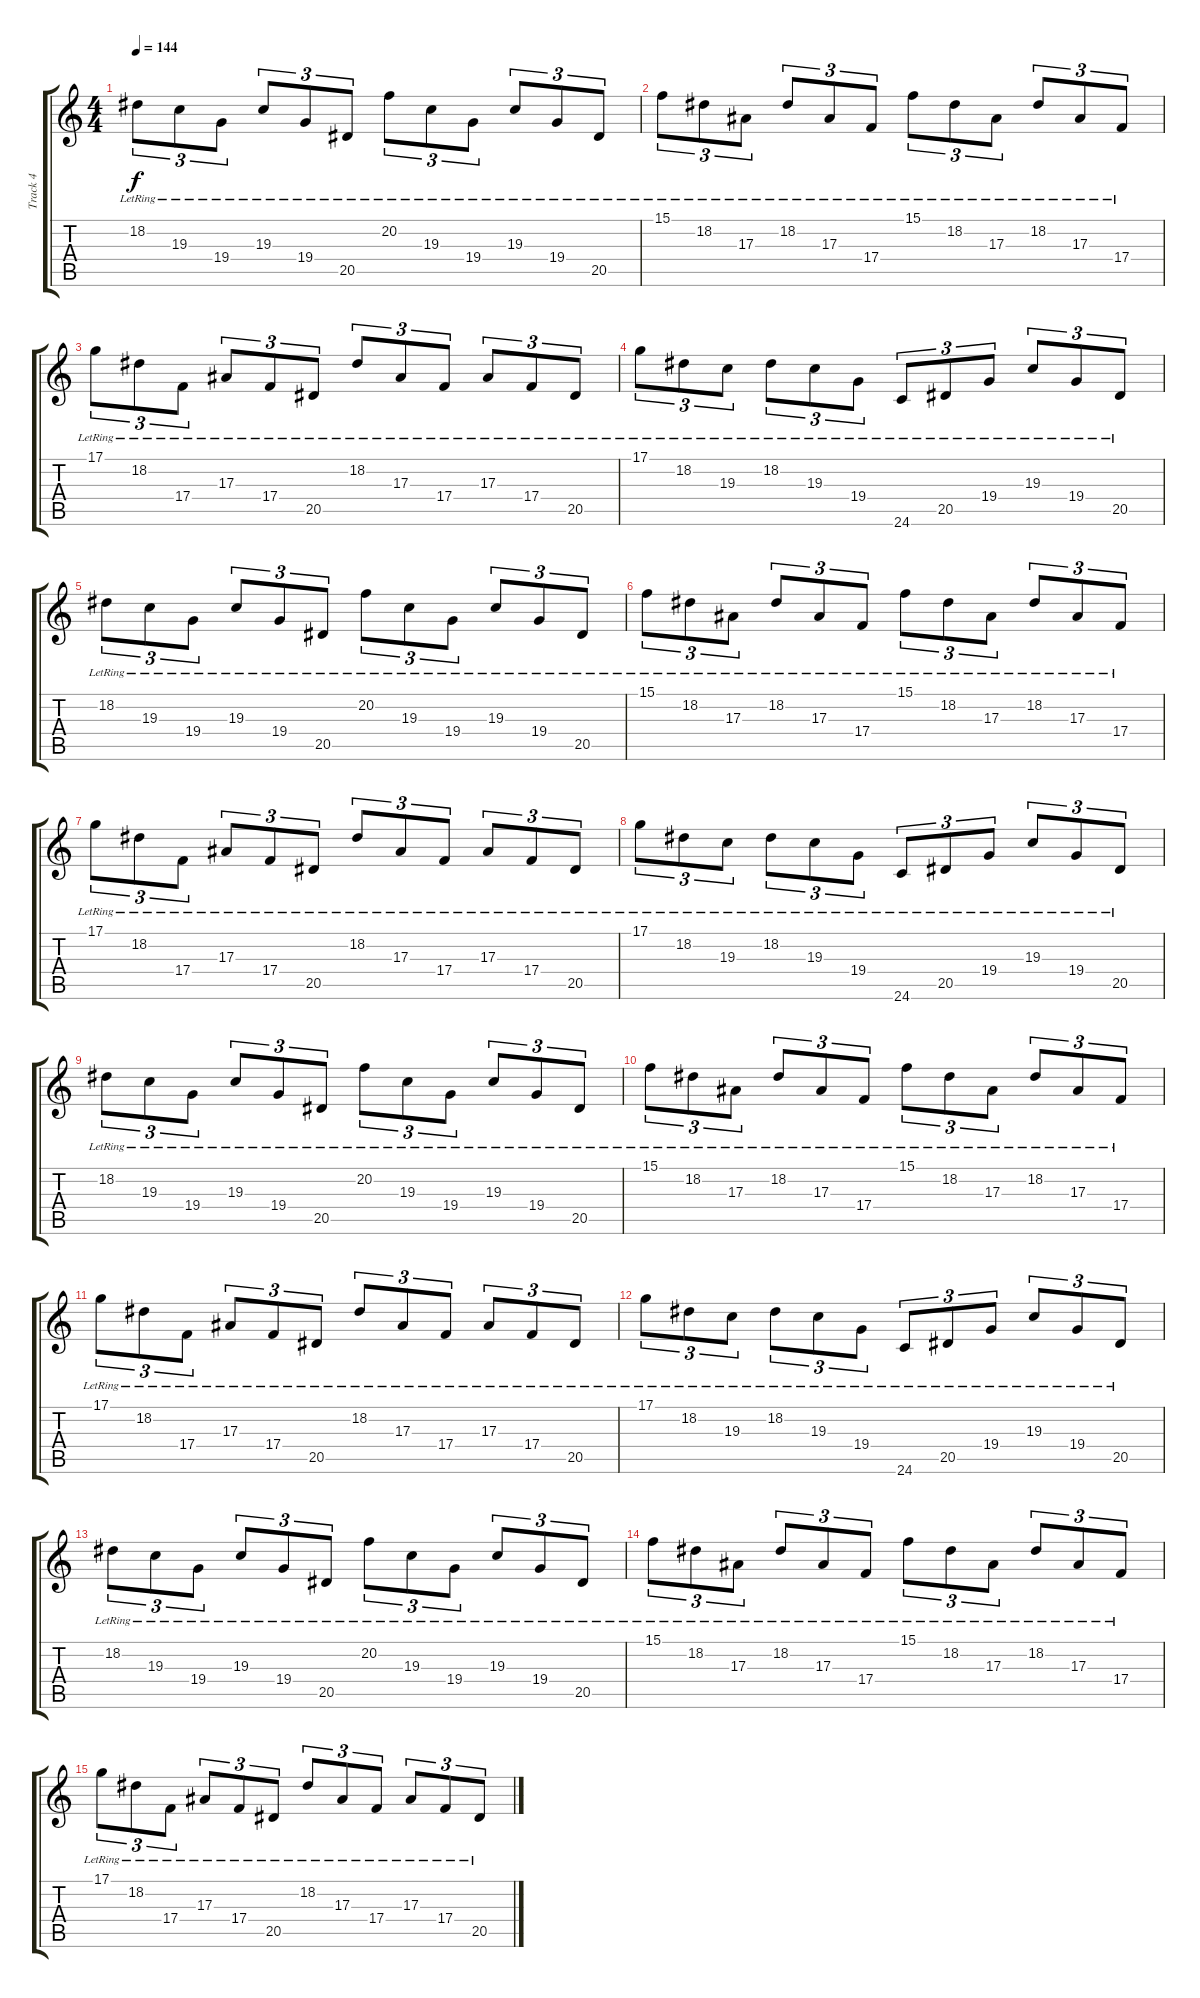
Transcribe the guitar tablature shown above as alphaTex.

\track ("Track 4" "Track 4") {instrument acousticgrandpiano}
\staff {score tabs}
\tuning (D4 A3 F3 C3 G2 C2) {hide}
\ts (4 4)
\tempo 144
\clef g2
\ks c
18.2{lr}.8{tu (3 2) dy f} 19.3{lr}.8{tu (3 2)} 19.4{lr}.8{tu (3 2)} 19.3{lr}.8{tu (3 2)} 19.4{lr}.8{tu (3 2)} 20.5{lr}.8{tu (3 2)} 20.2{lr}.8{tu (3 2)} 19.3{lr}.8{tu (3 2)} 19.4{lr}.8{tu (3 2)} 19.3{lr}.8{tu (3 2)} 19.4{lr}.8{tu (3 2)} 20.5{lr}.8{tu (3 2)} |
15.1{lr}.8{tu (3 2)} 18.2{lr}.8{tu (3 2)} 17.3{lr}.8{tu (3 2)} 18.2{lr}.8{tu (3 2)} 17.3{lr}.8{tu (3 2)} 17.4{lr}.8{tu (3 2)} 15.1{lr}.8{tu (3 2)} 18.2{lr}.8{tu (3 2)} 17.3{lr}.8{tu (3 2)} 18.2{lr}.8{tu (3 2)} 17.3{lr}.8{tu (3 2)} 17.4{lr}.8{tu (3 2)} |
17.1{lr}.8{tu (3 2)} 18.2{lr}.8{tu (3 2)} 17.4{lr}.8{tu (3 2)} 17.3{lr}.8{tu (3 2)} 17.4{lr}.8{tu (3 2)} 20.5{lr}.8{tu (3 2)} 18.2{lr}.8{tu (3 2)} 17.3{lr}.8{tu (3 2)} 17.4{lr}.8{tu (3 2)} 17.3{lr}.8{tu (3 2)} 17.4{lr}.8{tu (3 2)} 20.5{lr}.8{tu (3 2)} |
17.1{lr}.8{tu (3 2)} 18.2{lr}.8{tu (3 2)} 19.3{lr}.8{tu (3 2)} 18.2{lr}.8{tu (3 2)} 19.3{lr}.8{tu (3 2)} 19.4{lr}.8{tu (3 2)} 24.6{lr}.8{tu (3 2)} 20.5{lr}.8{tu (3 2)} 19.4{lr}.8{tu (3 2)} 19.3{lr}.8{tu (3 2)} 19.4{lr}.8{tu (3 2)} 20.5{lr}.8{tu (3 2)} |
18.2{lr}.8{tu (3 2)} 19.3{lr}.8{tu (3 2)} 19.4{lr}.8{tu (3 2)} 19.3{lr}.8{tu (3 2)} 19.4{lr}.8{tu (3 2)} 20.5{lr}.8{tu (3 2)} 20.2{lr}.8{tu (3 2)} 19.3{lr}.8{tu (3 2)} 19.4{lr}.8{tu (3 2)} 19.3{lr}.8{tu (3 2)} 19.4{lr}.8{tu (3 2)} 20.5{lr}.8{tu (3 2)} |
15.1{lr}.8{tu (3 2)} 18.2{lr}.8{tu (3 2)} 17.3{lr}.8{tu (3 2)} 18.2{lr}.8{tu (3 2)} 17.3{lr}.8{tu (3 2)} 17.4{lr}.8{tu (3 2)} 15.1{lr}.8{tu (3 2)} 18.2{lr}.8{tu (3 2)} 17.3{lr}.8{tu (3 2)} 18.2{lr}.8{tu (3 2)} 17.3{lr}.8{tu (3 2)} 17.4{lr}.8{tu (3 2)} |
17.1{lr}.8{tu (3 2)} 18.2{lr}.8{tu (3 2)} 17.4{lr}.8{tu (3 2)} 17.3{lr}.8{tu (3 2)} 17.4{lr}.8{tu (3 2)} 20.5{lr}.8{tu (3 2)} 18.2{lr}.8{tu (3 2)} 17.3{lr}.8{tu (3 2)} 17.4{lr}.8{tu (3 2)} 17.3{lr}.8{tu (3 2)} 17.4{lr}.8{tu (3 2)} 20.5{lr}.8{tu (3 2)} |
17.1{lr}.8{tu (3 2)} 18.2{lr}.8{tu (3 2)} 19.3{lr}.8{tu (3 2)} 18.2{lr}.8{tu (3 2)} 19.3{lr}.8{tu (3 2)} 19.4{lr}.8{tu (3 2)} 24.6{lr}.8{tu (3 2)} 20.5{lr}.8{tu (3 2)} 19.4{lr}.8{tu (3 2)} 19.3{lr}.8{tu (3 2)} 19.4{lr}.8{tu (3 2)} 20.5{lr}.8{tu (3 2)} |
18.2{lr}.8{tu (3 2)} 19.3{lr}.8{tu (3 2)} 19.4{lr}.8{tu (3 2)} 19.3{lr}.8{tu (3 2)} 19.4{lr}.8{tu (3 2)} 20.5{lr}.8{tu (3 2)} 20.2{lr}.8{tu (3 2)} 19.3{lr}.8{tu (3 2)} 19.4{lr}.8{tu (3 2)} 19.3{lr}.8{tu (3 2)} 19.4{lr}.8{tu (3 2)} 20.5{lr}.8{tu (3 2)} |
15.1{lr}.8{tu (3 2)} 18.2{lr}.8{tu (3 2)} 17.3{lr}.8{tu (3 2)} 18.2{lr}.8{tu (3 2)} 17.3{lr}.8{tu (3 2)} 17.4{lr}.8{tu (3 2)} 15.1{lr}.8{tu (3 2)} 18.2{lr}.8{tu (3 2)} 17.3{lr}.8{tu (3 2)} 18.2{lr}.8{tu (3 2)} 17.3{lr}.8{tu (3 2)} 17.4{lr}.8{tu (3 2)} |
17.1{lr}.8{tu (3 2)} 18.2{lr}.8{tu (3 2)} 17.4{lr}.8{tu (3 2)} 17.3{lr}.8{tu (3 2)} 17.4{lr}.8{tu (3 2)} 20.5{lr}.8{tu (3 2)} 18.2{lr}.8{tu (3 2)} 17.3{lr}.8{tu (3 2)} 17.4{lr}.8{tu (3 2)} 17.3{lr}.8{tu (3 2)} 17.4{lr}.8{tu (3 2)} 20.5{lr}.8{tu (3 2)} |
17.1{lr}.8{tu (3 2)} 18.2{lr}.8{tu (3 2)} 19.3{lr}.8{tu (3 2)} 18.2{lr}.8{tu (3 2)} 19.3{lr}.8{tu (3 2)} 19.4{lr}.8{tu (3 2)} 24.6{lr}.8{tu (3 2)} 20.5{lr}.8{tu (3 2)} 19.4{lr}.8{tu (3 2)} 19.3{lr}.8{tu (3 2)} 19.4{lr}.8{tu (3 2)} 20.5{lr}.8{tu (3 2)} |
18.2{lr}.8{tu (3 2)} 19.3{lr}.8{tu (3 2)} 19.4{lr}.8{tu (3 2)} 19.3{lr}.8{tu (3 2)} 19.4{lr}.8{tu (3 2)} 20.5{lr}.8{tu (3 2)} 20.2{lr}.8{tu (3 2)} 19.3{lr}.8{tu (3 2)} 19.4{lr}.8{tu (3 2)} 19.3{lr}.8{tu (3 2)} 19.4{lr}.8{tu (3 2)} 20.5{lr}.8{tu (3 2)} |
15.1{lr}.8{tu (3 2)} 18.2{lr}.8{tu (3 2)} 17.3{lr}.8{tu (3 2)} 18.2{lr}.8{tu (3 2)} 17.3{lr}.8{tu (3 2)} 17.4{lr}.8{tu (3 2)} 15.1{lr}.8{tu (3 2)} 18.2{lr}.8{tu (3 2)} 17.3{lr}.8{tu (3 2)} 18.2{lr}.8{tu (3 2)} 17.3{lr}.8{tu (3 2)} 17.4{lr}.8{tu (3 2)} |
17.1{lr}.8{tu (3 2)} 18.2{lr}.8{tu (3 2)} 17.4{lr}.8{tu (3 2)} 17.3{lr}.8{tu (3 2)} 17.4{lr}.8{tu (3 2)} 20.5{lr}.8{tu (3 2)} 18.2{lr}.8{tu (3 2)} 17.3{lr}.8{tu (3 2)} 17.4{lr}.8{tu (3 2)} 17.3{lr}.8{tu (3 2)} 17.4{lr}.8{tu (3 2)} 20.5{lr}.8{tu (3 2)}
